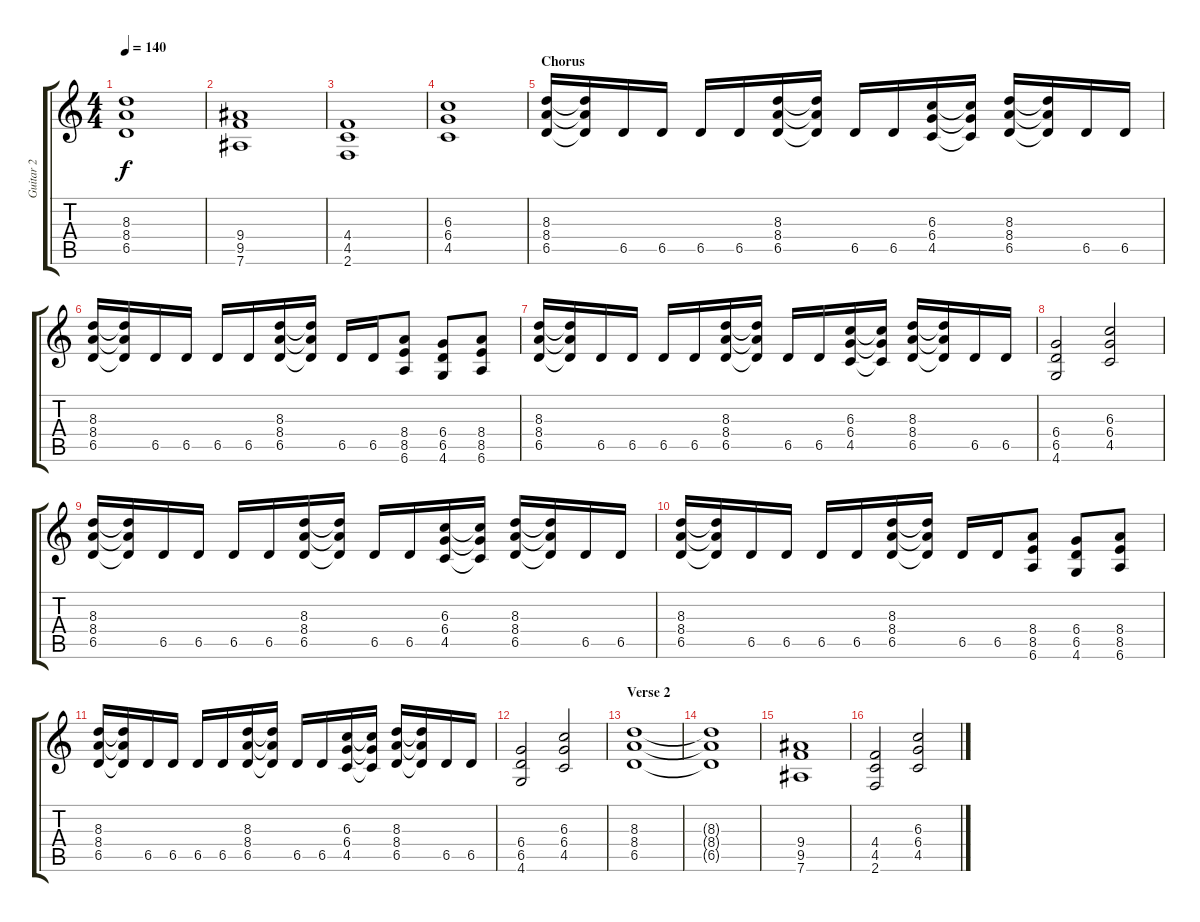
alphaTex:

\track ("Guitar 2" "Guitar 2") {instrument overdrivenguitar}
\staff {score tabs}
\tuning (Eb4 Bb3 Gb3 Db3 Ab2 Eb2) {hide}
\ts (4 4)
\tempo 140
\clef g2
\ks c
(8.3 8.4 6.5).1{dy f} |
(9.4 9.5 7.6).1 |
(4.4 4.5 2.6).1 |
(6.3 6.4 4.5).1 |
\section ("" "Chorus")
(8.3 8.4 6.5).16 (8.3{t} 8.4{t} 6.5{t}).16 6.5.16 6.5.16 6.5.16 6.5.16 (8.3 8.4 6.5).16 (8.3{t} 8.4{t} 6.5{t}).16 6.5.16 6.5.16 (6.3 6.4 4.5).16 (6.3{t} 6.4{t} 4.5{t}).16 (8.3 8.4 6.5).16 (8.3{t} 8.4{t} 6.5{t}).16 6.5.16 6.5.16 |
(8.3 8.4 6.5).16 (8.3{t} 8.4{t} 6.5{t}).16 6.5.16 6.5.16 6.5.16 6.5.16 (8.3 8.4 6.5).16 (8.3{t} 8.4{t} 6.5{t}).16 6.5.16 6.5.16 (8.4 8.5 6.6).8 (6.4 6.5 4.6).8 (8.4 8.5 6.6).8 |
(8.3 8.4 6.5).16 (8.3{t} 8.4{t} 6.5{t}).16 6.5.16 6.5.16 6.5.16 6.5.16 (8.3 8.4 6.5).16 (8.3{t} 8.4{t} 6.5{t}).16 6.5.16 6.5.16 (6.3 6.4 4.5).16 (6.3{t} 6.4{t} 4.5{t}).16 (8.3 8.4 6.5).16 (8.3{t} 8.4{t} 6.5{t}).16 6.5.16 6.5.16 |
(6.4 6.5 4.6).2 (6.3 6.4 4.5).2 |
(8.3 8.4 6.5).16 (8.3{t} 8.4{t} 6.5{t}).16 6.5.16 6.5.16 6.5.16 6.5.16 (8.3 8.4 6.5).16 (8.3{t} 8.4{t} 6.5{t}).16 6.5.16 6.5.16 (6.3 6.4 4.5).16 (6.3{t} 6.4{t} 4.5{t}).16 (8.3 8.4 6.5).16 (8.3{t} 8.4{t} 6.5{t}).16 6.5.16 6.5.16 |
(8.3 8.4 6.5).16 (8.3{t} 8.4{t} 6.5{t}).16 6.5.16 6.5.16 6.5.16 6.5.16 (8.3 8.4 6.5).16 (8.3{t} 8.4{t} 6.5{t}).16 6.5.16 6.5.16 (8.4 8.5 6.6).8 (6.4 6.5 4.6).8 (8.4 8.5 6.6).8 |
(8.3 8.4 6.5).16 (8.3{t} 8.4{t} 6.5{t}).16 6.5.16 6.5.16 6.5.16 6.5.16 (8.3 8.4 6.5).16 (8.3{t} 8.4{t} 6.5{t}).16 6.5.16 6.5.16 (6.3 6.4 4.5).16 (6.3{t} 6.4{t} 4.5{t}).16 (8.3 8.4 6.5).16 (8.3{t} 8.4{t} 6.5{t}).16 6.5.16 6.5.16 |
(6.4 6.5 4.6).2 (6.3 6.4 4.5).2 |
\section ("" "Verse 2")
(8.3 8.4 6.5).1 |
(8.3{t} 8.4{t} 6.5{t}).1 |
(9.4 9.5 7.6).1 |
(4.4 4.5 2.6).2 (6.3 6.4 4.5).2
